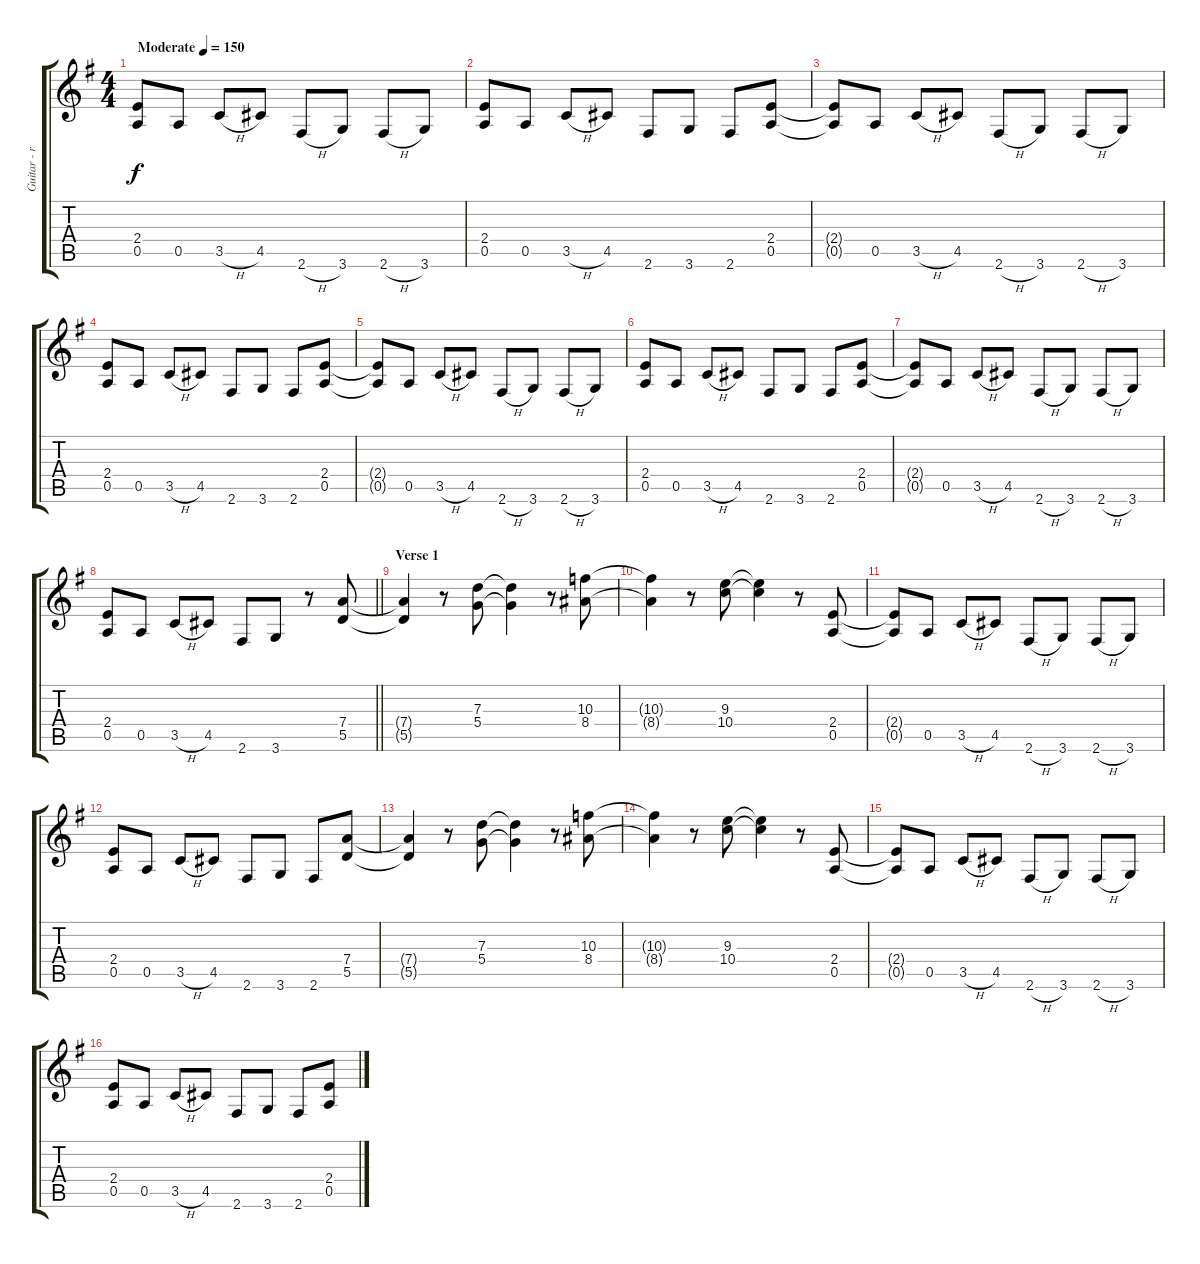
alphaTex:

\track ("Guitar - right" "Guitar - r") {instrument distortionguitar}
\staff {score tabs}
\tuning (E4 B3 G3 D3 A2 E2) {hide}
\ts (4 4)
\tempo (150 "Moderate")
\clef g2
\ks g
(2.4 0.5).8{dy f instrument distortionguitar} 0.5.8 3.5{h}.8 4.5.8 2.6{h}.8 3.6.8 2.6{h}.8 3.6.8 |
(2.4 0.5).8 0.5.8 3.5{h}.8 4.5.8 2.6.8 3.6.8 2.6.8 (2.4 0.5).8 |
(2.4{t} 0.5{t}).8 0.5.8 3.5{h}.8 4.5.8 2.6{h}.8 3.6.8 2.6{h}.8 3.6.8 |
(2.4 0.5).8 0.5.8 3.5{h}.8 4.5.8 2.6.8 3.6.8 2.6.8 (2.4 0.5).8 |
(2.4{t} 0.5{t}).8 0.5.8 3.5{h}.8 4.5.8 2.6{h}.8 3.6.8 2.6{h}.8 3.6.8 |
(2.4 0.5).8 0.5.8 3.5{h}.8 4.5.8 2.6.8 3.6.8 2.6.8 (2.4 0.5).8 |
(2.4{t} 0.5{t}).8 0.5.8 3.5{h}.8 4.5.8 2.6{h}.8 3.6.8 2.6{h}.8 3.6.8 |
\barLineRight lightlight
(2.4 0.5).8 0.5.8 3.5{h}.8 4.5.8 2.6.8 3.6.8 r.8 (7.4 5.5).8 |
\section ("" "Verse 1")
(7.4{t} 5.5{t}).4 r.8 (7.3 5.4).8 (7.3{t} 5.4{t}).4 r.8 (10.3 8.4).8 |
(10.3{t} 8.4{t}).4 r.8 (9.3 10.4).8 (9.3{t} 10.4{t}).4 r.8 (2.4 0.5).8 |
(2.4{t} 0.5{t}).8 0.5.8 3.5{h}.8 4.5.8 2.6{h}.8 3.6.8 2.6{h}.8 3.6.8 |
(2.4 0.5).8 0.5.8 3.5{h}.8 4.5.8 2.6.8 3.6.8 2.6.8 (7.4 5.5).8 |
(7.4{t} 5.5{t}).4 r.8 (7.3 5.4).8 (7.3{t} 5.4{t}).4 r.8 (10.3 8.4).8 |
(10.3{t} 8.4{t}).4 r.8 (9.3 10.4).8 (9.3{t} 10.4{t}).4 r.8 (2.4 0.5).8 |
(2.4{t} 0.5{t}).8 0.5.8 3.5{h}.8 4.5.8 2.6{h}.8 3.6.8 2.6{h}.8 3.6.8 |
(2.4 0.5).8 0.5.8 3.5{h}.8 4.5.8 2.6.8 3.6.8 2.6.8 (2.4 0.5).8
